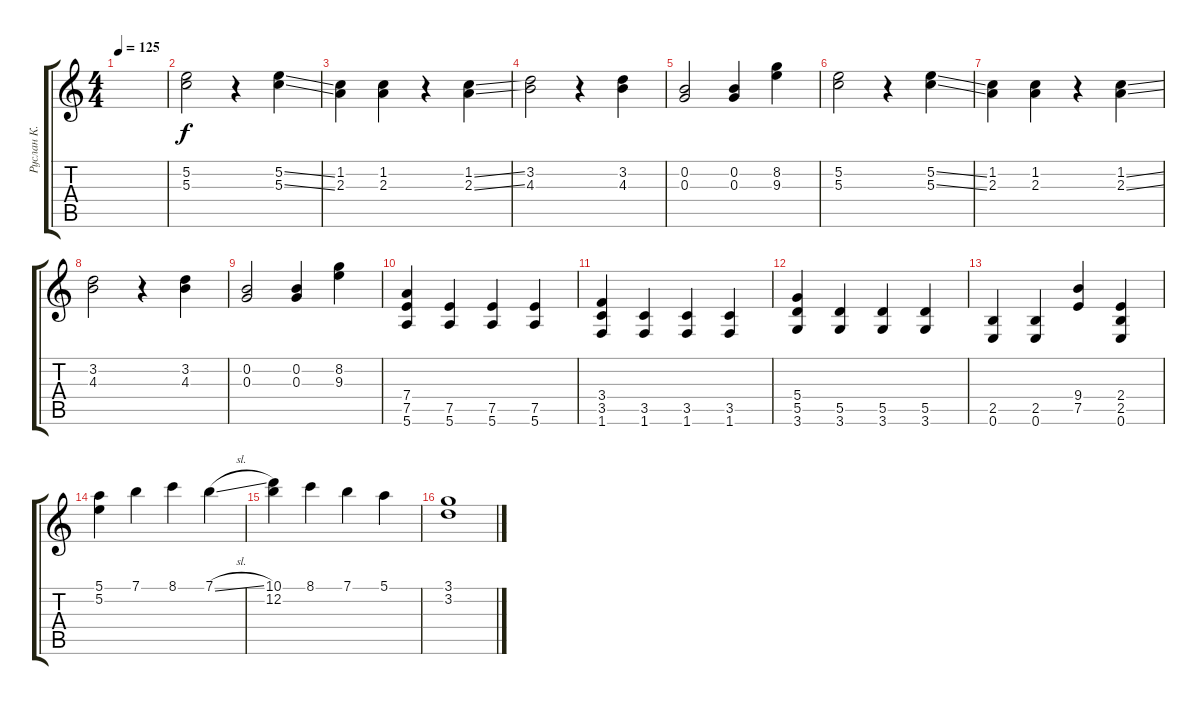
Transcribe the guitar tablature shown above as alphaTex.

\track ("Руслан К. В." "Руслан К. ") {instrument acousticguitarsteel}
\staff {score tabs}
\tuning (E4 B3 G3 D3 A2 E2) {hide}
\ts (4 4)
\tempo 125
\clef g2
\ks c
|
(5.2 5.3).2 r.4 (5.2{ss} 5.3{ss}).4 |
(1.2 2.3).4 (1.2 2.3).4 r.4 (1.2{ss} 2.3{ss}).4 |
(3.2 4.3).2 r.4 (3.2 4.3).4 |
(0.2 0.3).2 (0.2 0.3).4 (8.2 9.3).4 |
(5.2 5.3).2 r.4 (5.2{ss} 5.3{ss}).4 |
(1.2 2.3).4 (1.2 2.3).4 r.4 (1.2{ss} 2.3{ss}).4 |
(3.2 4.3).2 r.4 (3.2 4.3).4 |
(0.2 0.3).2 (0.2 0.3).4 (8.2 9.3).4 |
(7.4 7.5 5.6).4 (7.5 5.6).4 (7.5 5.6).4 (7.5 5.6).4 |
(3.4 3.5 1.6).4 (3.5 1.6).4 (3.5 1.6).4 (3.5 1.6).4 |
(5.4 5.5 3.6).4 (5.5 3.6).4 (5.5 3.6).4 (5.5 3.6).4 |
(2.5 0.6).4 (2.5 0.6).4 (9.4 7.5).4 (2.4 2.5 0.6).4 |
(5.1 5.2).4 7.1.4 8.1.4 7.1{sl}.4 |
(10.1 12.2).4 8.1.4 7.1.4 5.1.4 |
(3.1 3.2).1
